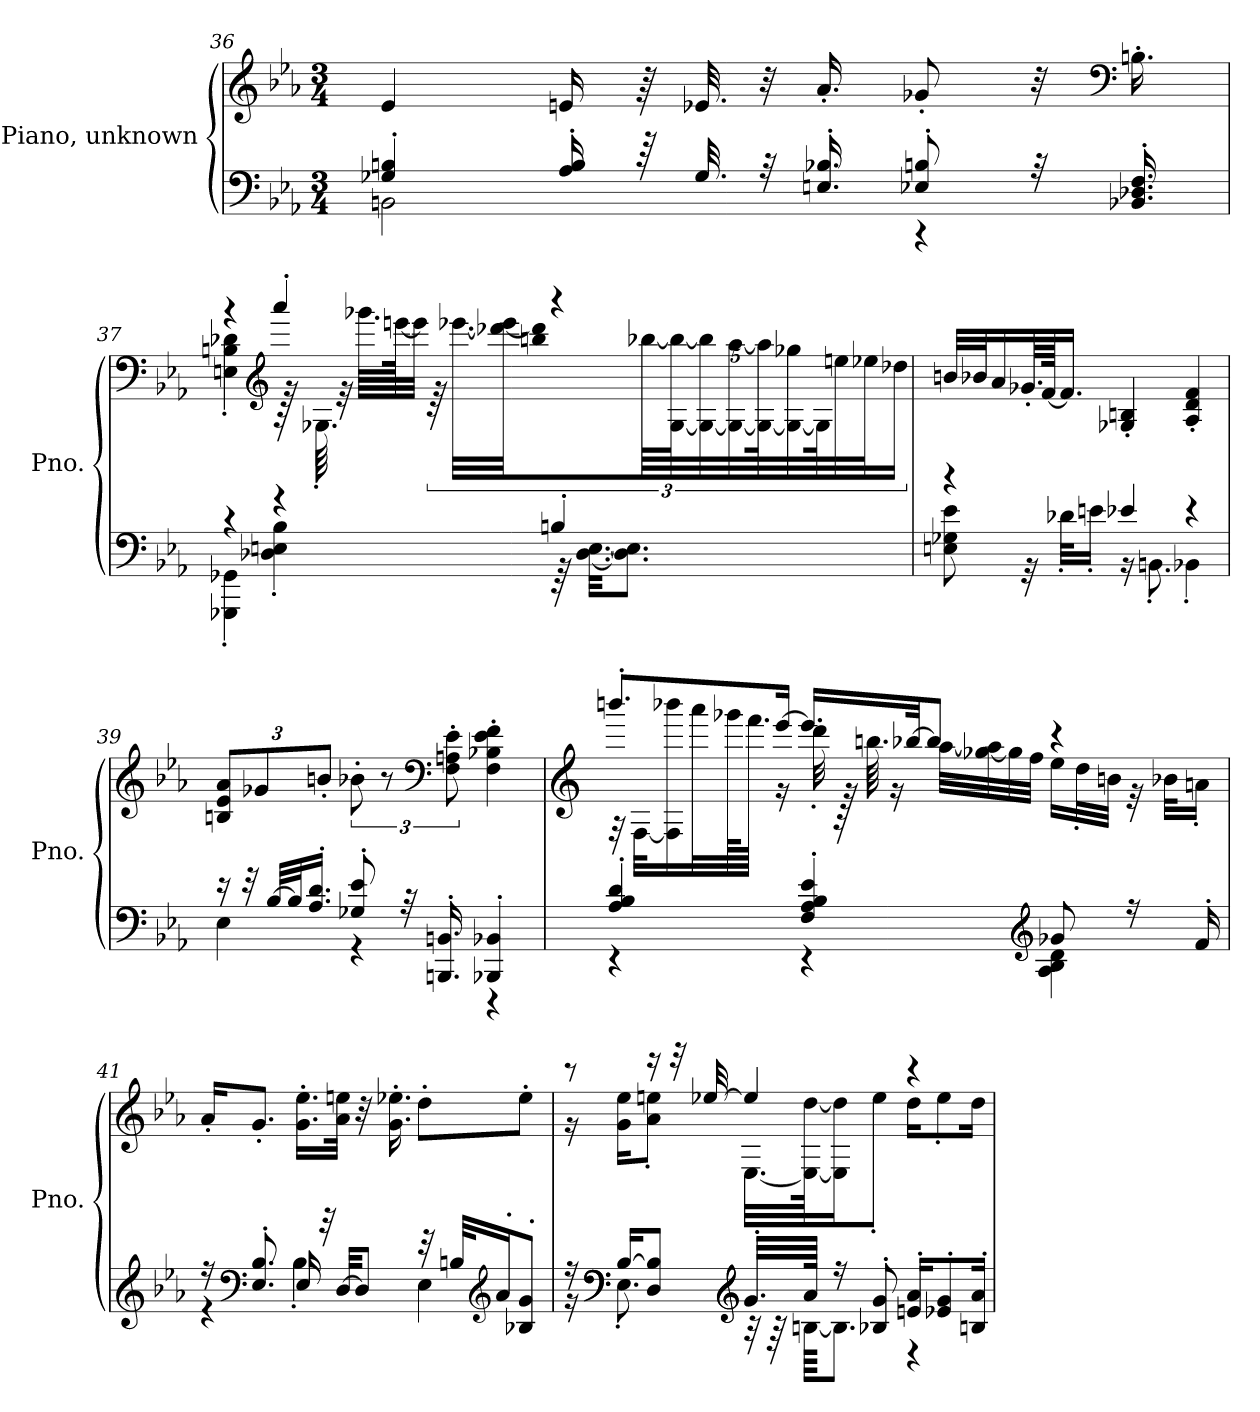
**kern	**kern
*part1	*part1
*staff2	*staff1
*I"Piano, unknown	*
*I'Pno.	*
*clefF4	*clefG2
*k[b-e-a-]	*k[b-e-a-]
*M3/4	*M3/4
=36	=36
*^	*
4G-X/' 4Bn/'	2BBn\	4e-/
16A-/' 16B/'	.	16en/
64r	.	64r
32.G-/	.	32.e-X/
32r	.	32r
16.En/' 16.B-X/'	.	16.a-'/
8E-X/' 8Bn/'	4r	8g-X'/
32r	.	32r
*	*	*clefF4
16.BB-X/' 16.D-X/' 16.F/'	.	16.Bn'\
!!LO:LB:g=z
=37	=37	=37
*	*	*^
4r	4GGG-X\' 4GG-X\'	4r	4En\' 4Bn\' 4d-X\'
*	*	*clefG2	*
4r	4D-X\' 4En\' 4B-\'	4aaa-'/	128r
.	.	.	64.G-X'\
.	.	.	32r
.	.	.	64.ggg-X\LLLL
.	.	.	[128eeen\JK
.	.	.	32eee\JJJ]
.	.	.	96r
.	.	.	[48.eee-X\LLL
.	.	.	[48ddd-X\ 48eee-\]J
.	.	.	16bbn\ 16ddd-\]
*	*	*	*Xbrackettup
4Bn'/	64r	4r	[80bb-X\LL
.	.	.	[80G-\ 80bb-\_J
.	[32.D-\ [32.E\KKL	.	.
.	.	.	40G-\_ 40bb-\]
.	.	.	40G-\_ [40aa-\
.	8.D-\] 8.E\]J	.	.
.	.	.	80G-\_ 80aa-\]K
.	.	.	40G-\_ 40gg-X\
.	.	.	80G-\K]
.	.	.	32een\
.	.	.	32ee-X\J
.	.	.	16dd-X\JJ
*	*	*v	*v
!!LO:LB:g=z
=38	=38	=38
4r	8En\ 8G-X\ 8e-\	32bn/LLL
.	.	32b-X/J
.	.	16a-/
.	32r	64.g-X'/LL
.	.	[128f/JJK
.	32d-X'\KLL	16.f/JJ]
.	16en'\JJ	.
4e-X/	16r	4G-X/' 4Bn/'
.	8.BBn'\	.
4r	4BB-X'\	4A-/' 4d/' 4f/'
=39	=39	=39
16r	4E-\	12Bn/ 12e-/ 12a-/L
32r	.	.
.	.	12g-X/
[32B-/LLL	.	.
32B-/J]	.	.
16.A-/' 16.d/'JJ	.	.
.	.	12bn'/J
*	*	*brackettup
8G-X/' 8e-/'	4r	12b-X'\
.	.	12r
32r	.	.
16.BBBn/' 16.BBn/'	.	.
*	*	*clefF4
.	.	12F\' 12An\' 12e-\'
4BBB-X/' 4BB-X/'	4r	4F\' 4B-X\' 4e-\' 4f\'
!!LO:LB:g=z
=40	=40	=40
*	*	*clefG2
*	*	*^
4A-/' 4B-/' 4d/'	4r	8.bbbn'/L	32r
.	.	.	[32F\KLL
.	.	.	16F\] 16bbb-X\
.	.	.	32aaa-\L
.	.	.	128ggg-X\KL
.	.	.	64.fff\JJJJ
.	.	[16eee-/Jk	16r
4F/' 4A-/' 4B-/' 4e-/'	4r	16.eee-/LL]	32ddd'\
.	.	.	128r
.	.	.	64.bbn\
.	.	.	16r
.	.	[32bb-X/JK	.
.	.	8bb-/J]	[32aa-\LLL
.	.	.	[32gg-X\ 32aa-\]
.	.	.	32gg-\]
.	.	.	32ff\JJJ
*clefG2	*	*	*
8g-X/	4A-\ 4B-\ 4d\	4r	16ee-\LL
.	.	.	32dd'\L
.	.	.	32bn\JJJ
16r	.	.	32r
.	.	.	32b-X\KLL
16f'/	.	.	16an'\JJ
*	*	*v	*v
!!LO:PB:g=z
=41	=41	=41
16r	4r	16a-'/KL
*clefF4	*	*
8.E-/' 8.B-/'	.	8.g'/J
16E-/	4B-'\	16.g\' 16.ee-\'LL
32r	.	.
[32D/KKL	.	32a-\ 32een\JJk
8D/J]	.	32r
.	.	16.g\' 16.ee-X\'
32r	4E-\	8dd'\L
32Bn/KLL	.	.
*clefG2	*	*
16a-'/J	.	.
8B-X/' 8g/'J	.	8ee-'\J
=42	=42	=42
*	*	*^
16r	16r	8r	16r
*clefF4	*	*	*
[16B-/KL	8.E-'\	.	16g\ 16ee-\KL
8D/ 8B-/]J	.	16r	8a-\' 8een\'J
.	.	32r	.
.	.	[32ee-X/	.
*clefG2	*	*	*
32.g'/LLL	32r	4ee-/]	[32.E-\LLL
.	64r	.	.
64a-/JJJk	[64Bn\KKKL	.	64E-\_ [64dd\JK
16r	8.B\J]	.	16E-\] 16dd\]J
8B-X/' 8g/'	.	.	8ee-'\J
16en/' 16a-/'KL	4r	4r	16dd\KL
8e-X/' 8g/'	.	.	8ee-'\
16Bn/' 16a-/'Jk	.	.	16dd\Jk
*v	*v	*	*
*	*v	*v
=	=
*-	*-
